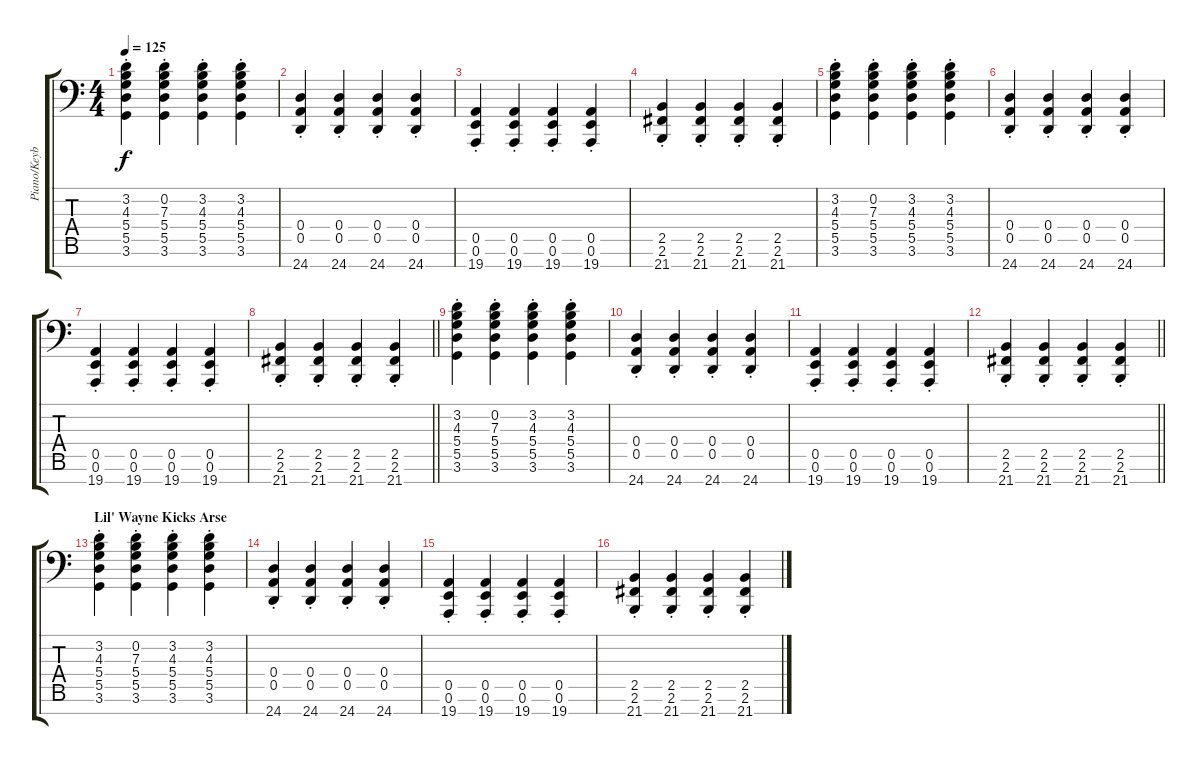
\track ("Piano/Keyboard" "Piano/Keyb") {instrument trumpet}
\staff {score tabs}
\tuning (E4 B3 G3 D3 A2 E2 D0) {hide}
\ts (4 4)
\tempo 125
\clef f4
\ks c
(3.2{st} 4.3{st} 5.4{st} 5.5{st} 3.6{st}).4{dy f} (0.2{st} 7.3{st} 5.4{st} 5.5{st} 3.6{st}).4 (3.2{st} 4.3{st} 5.4{st} 5.5{st} 3.6{st}).4 (3.2{st} 4.3{st} 5.4{st} 5.5{st} 3.6{st}).4 |
(0.4{st} 0.5{st} 24.7{st}).4 (0.4{st} 0.5{st} 24.7{st}).4 (0.4{st} 0.5{st} 24.7{st}).4 (0.4{st} 0.5{st} 24.7{st}).4 |
(0.5{st} 0.6{st} 19.7{st}).4 (0.5{st} 0.6{st} 19.7{st}).4 (0.5{st} 0.6{st} 19.7{st}).4 (0.5{st} 0.6{st} 19.7{st}).4 |
(2.5{st} 2.6{st} 21.7{st}).4 (2.5{st} 2.6{st} 21.7{st}).4 (2.5{st} 2.6{st} 21.7{st}).4 (2.5{st} 2.6{st} 21.7{st}).4 |
(3.2{st} 4.3{st} 5.4{st} 5.5{st} 3.6{st}).4 (0.2{st} 7.3{st} 5.4{st} 5.5{st} 3.6{st}).4 (3.2{st} 4.3{st} 5.4{st} 5.5{st} 3.6{st}).4 (3.2{st} 4.3{st} 5.4{st} 5.5{st} 3.6{st}).4 |
(0.4{st} 0.5{st} 24.7{st}).4 (0.4{st} 0.5{st} 24.7{st}).4 (0.4{st} 0.5{st} 24.7{st}).4 (0.4{st} 0.5{st} 24.7{st}).4 |
(0.5{st} 0.6{st} 19.7{st}).4 (0.5{st} 0.6{st} 19.7{st}).4 (0.5{st} 0.6{st} 19.7{st}).4 (0.5{st} 0.6{st} 19.7{st}).4 |
\barLineRight lightlight
(2.5{st} 2.6{st} 21.7{st}).4 (2.5{st} 2.6{st} 21.7{st}).4 (2.5{st} 2.6{st} 21.7{st}).4 (2.5{st} 2.6{st} 21.7{st}).4 |
(3.2{st} 4.3{st} 5.4{st} 5.5{st} 3.6{st}).4 (0.2{st} 7.3{st} 5.4{st} 5.5{st} 3.6{st}).4 (3.2{st} 4.3{st} 5.4{st} 5.5{st} 3.6{st}).4 (3.2{st} 4.3{st} 5.4{st} 5.5{st} 3.6{st}).4 |
(0.4{st} 0.5{st} 24.7{st}).4 (0.4{st} 0.5{st} 24.7{st}).4 (0.4{st} 0.5{st} 24.7{st}).4 (0.4{st} 0.5{st} 24.7{st}).4 |
(0.5{st} 0.6{st} 19.7{st}).4 (0.5{st} 0.6{st} 19.7{st}).4 (0.5{st} 0.6{st} 19.7{st}).4 (0.5{st} 0.6{st} 19.7{st}).4 |
\barLineRight lightlight
(2.5{st} 2.6{st} 21.7{st}).4 (2.5{st} 2.6{st} 21.7{st}).4 (2.5{st} 2.6{st} 21.7{st}).4 (2.5{st} 2.6{st} 21.7{st}).4 |
\section ("" "Lil' Wayne Kicks Arse")
(3.2{st} 4.3{st} 5.4{st} 5.5{st} 3.6{st}).4 (0.2{st} 7.3{st} 5.4{st} 5.5{st} 3.6{st}).4 (3.2{st} 4.3{st} 5.4{st} 5.5{st} 3.6{st}).4 (3.2{st} 4.3{st} 5.4{st} 5.5{st} 3.6{st}).4 |
(0.4{st} 0.5{st} 24.7{st}).4 (0.4{st} 0.5{st} 24.7{st}).4 (0.4{st} 0.5{st} 24.7{st}).4 (0.4{st} 0.5{st} 24.7{st}).4 |
(0.5{st} 0.6{st} 19.7{st}).4 (0.5{st} 0.6{st} 19.7{st}).4 (0.5{st} 0.6{st} 19.7{st}).4 (0.5{st} 0.6{st} 19.7{st}).4 |
(2.5{st} 2.6{st} 21.7{st}).4 (2.5{st} 2.6{st} 21.7{st}).4 (2.5{st} 2.6{st} 21.7{st}).4 (2.5{st} 2.6{st} 21.7{st}).4
